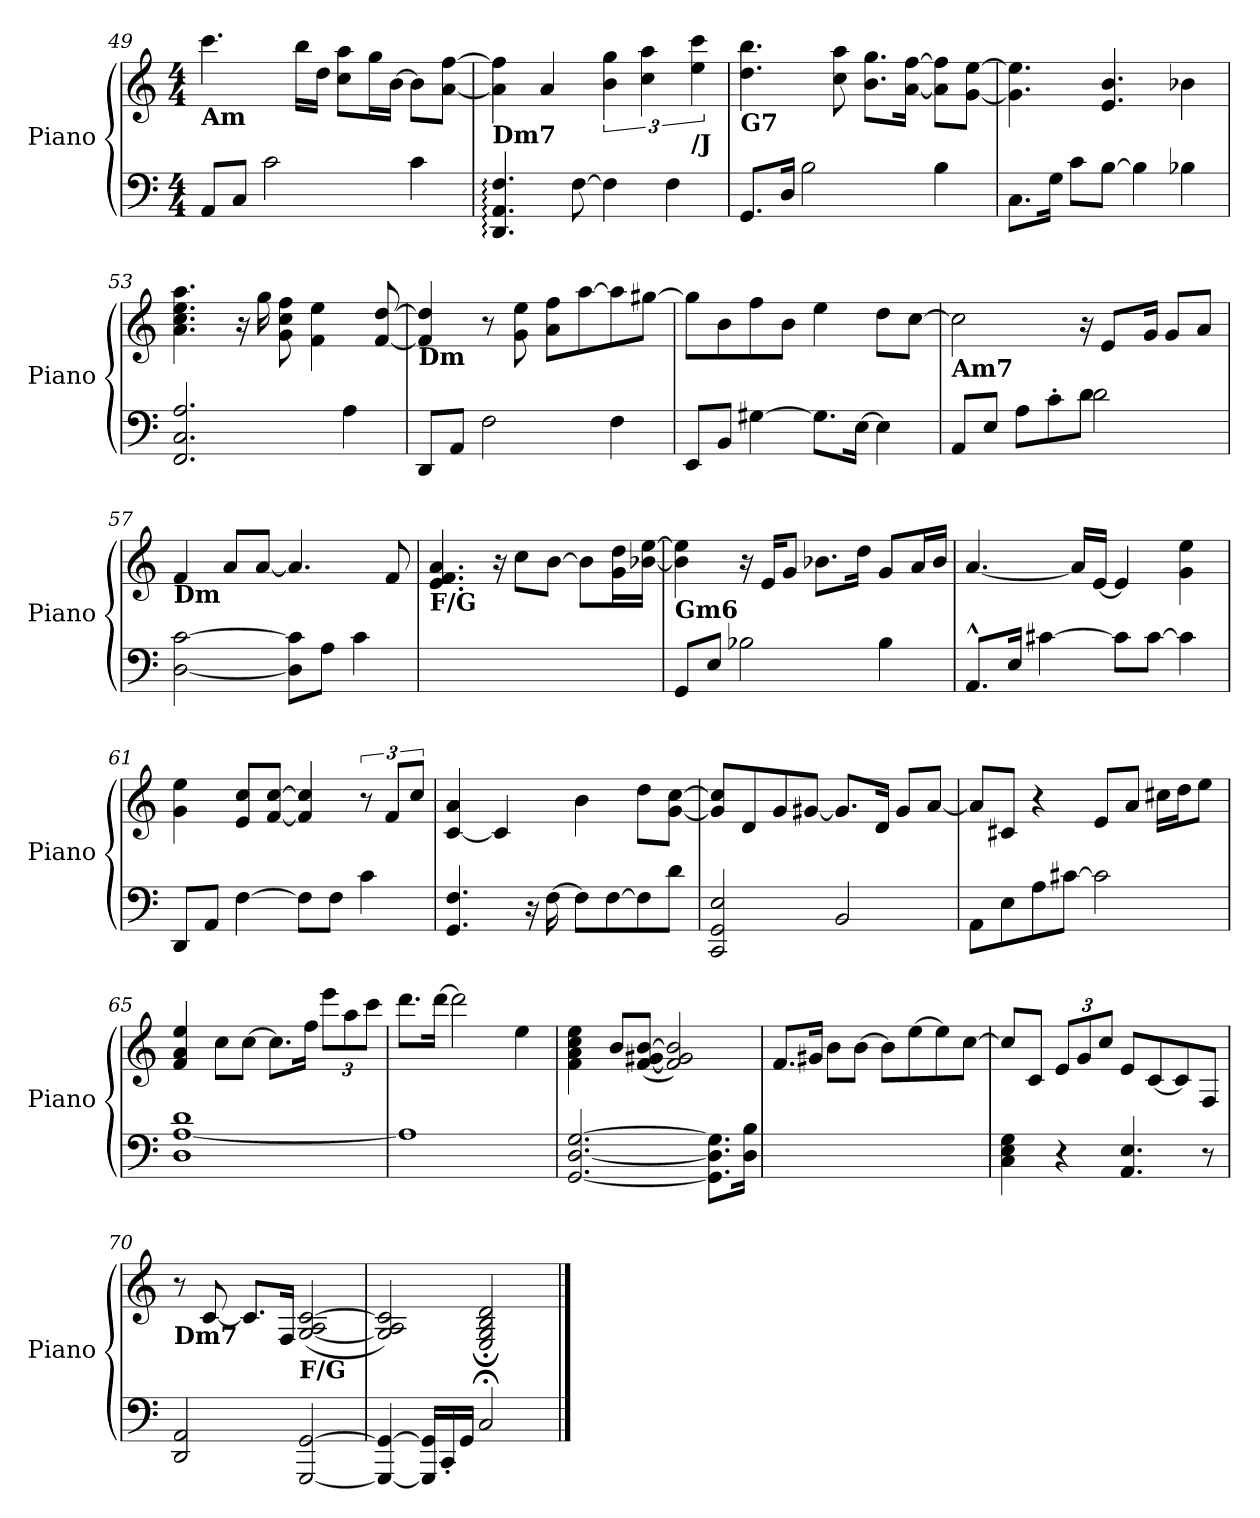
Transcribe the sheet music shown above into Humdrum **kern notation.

**kern	**kern
*part1	*part1
*staff2	*staff1
*I"Piano	*
*I'Piano	*
!!LO:LB:g=z
*clefF4	*clefG2
*M4/4	*M4/4
=49	=49
!	!LO:TX:b:B:t=Am
8AA/L	4.ccc\
8C/J	.
2c\	.
.	16bb\LL
.	16dd\JJ
.	8cc\ 8aa\L
.	16gg\L
.	[>16b\JJ
4c\	8b\L]
.	[<8a\ [>8ff\J
=50	=50
!	!LO:TX:b:B:t=Dm7
4.DD/: 4.AA/: 4.F/:	4a\] 4ff\]
.	4a/
[>8F\	.
4F\]	6b\ 6gg\
.	6cc\ 6aa\
4F\	.
!	!LO:TX:b:B:t=/J
.	6ee\ 6ccc\
=51	=51
!	!LO:TX:b:B:t=G7
8.GG/L	4.dd\ 4.bb\
16D/Jk	.
2B\	.
.	8cc\ 8aa\
.	8.b\ 8.gg\L
.	[<16a\ [>16ff\Jk
4B\	8a\] 8ff\]L
.	[<8g\ [>8ee\J
=52	=52
8.C\L	4.g\] 4.ee\]
16G\Jk	.
8c\L	.
[>8B\J	4.e/ 4.b/
4B\]	.
4B-X\	4b-X\
!!LO:LB:g=z
=53	=53
2.FF/ 2.C/ 2.A/	4.a\ 4.cc\ 4.ee\ 4.aa\
.	16r
.	16gg\
.	8g\ 8cc\ 8ff\
.	4f\ 4ee\
4A\	.
.	[<8f/ [>8dd/
=54	=54
!	!LO:TX:b:B:t=Dm
8DD/L	4f/] 4dd/]
8AA/J	.
2F\	8r
.	8g\ 8ee\
.	8a\ 8ff\L
.	[>8aa\
4F\	8aa\]
.	[>8gg#X\J
=55	=55
8EE/L	8gg#\L]
8BB/J	8b\
[>4G#X\	8ff\
.	8b\J
8.G#\L]	4ee\
[>16E\Jk	.
4E\]	8dd\L
.	[>8cc\J
=56	=56
*^	*
!	!	!LO:TX:b:B:t=Am7
8AA/L	2ryy	2cc\]
8E/J	.	.
8A\L	.	.
8c'<\	.	.
8d\J	2d\	16r
.	.	8e/L
4.ryy	.	.
.	.	16g/Jk
.	.	8g/L
.	.	8a/J
*v	*v	*
!!LO:PB:g=z
=57	=57
!	!LO:TX:b:B:t=Dm
[<2D\ [>2c\	4f/
.	8a/L
.	[<8a/J
8D\] 8c\]L	4.a/]
8A\J	.
4c\	.
.	8f/
=58	=58
!	!LO:TX:b:B:t=F/G
2...ryy	4.e/ 4.f/ 4.a/
.	16r
.	8cc\L
.	[>8b\J
.	8b\L]
.	16g\ 16dd\L
.	[<16b-X\ [>16ee\JJ
=59	=59
!	!LO:TX:b:B:t=Gm6
8GG/L	4b-\] 4ee\]
8E/J	.
2B-X\	16r
.	16e/KL
.	8g/J
.	8.b-X\L
.	16dd\Jk
4B-\	8g/L
.	16a/L
.	16b-/JJ
=60	=60
8.AA^^>/L	[<4.a/
16E/Jk	.
[>4c#X\	.
.	16a/LL]
.	[<16e/JJ
8c#\L]	4e/]
[>8c#\J	.
4c#\]	4g\ 4ee\
!!LO:LB:g=z
=61	=61
8DD/L	4g\ 4ee\
8AA/J	.
[>4F\	8e/ 8cc/L
.	[<8f/ [>8cc/J
8F\L]	4f/] 4cc/]
8F\J	.
4c\	12r
.	12f/L
.	12cc/J
=62	=62
4.GG/ 4.F/	[<4c/ 4a/
.	4c/]
16r	.
[>16F\	.
8F\L]	4b\
[>8F\	.
8F\]	8dd\L
8d\J	[<8g\ [>8cc\J
=63	=63
2CC/ 2GG/ 2E/	8g/] 8cc/]L
.	8d/
.	8g/
.	[<8g#X/J
2BB/	8.g#/L]
.	16d/Jk
.	8g#/L
.	[<8a/J
=64	=64
8AA\L	8a/L]
8E\	8c#X/J
8A\	4r
[>8c#X\J	.
2c#\]	8e/L
.	8a/J
.	16cc#X\LL
.	16dd\J
.	8ee\J
!!LO:LB:g=z
=65	=65
*^	*
*	*^	*
1d	[>1A	1D	4f/ 4a/ 4ee/
.	.	.	8cc\L
.	.	.	[>8cc\J
.	.	.	8.cc\L]
.	.	.	16ff\Jk
.	.	.	12eee\L
.	.	.	12aa\
.	.	.	12ccc\J
*v	*v	*v	*
=66	=66
1A]	8.ddd\L
.	[>16ddd\Jk
.	2ddd\]
.	4ee\
=67	=67
[<2.GG/ [>2.D/ [>2.G/	4f\ 4a\ 4cc\ 4ee\
.	8b/L
.	(>[<8f/ 8g#X/ [>8b/J
.	2f/] 2g#/ 2b/])
8.GG\] 8.D\] 8.G\]L	.
16D\ 16B\Jk	.
=68	=68
1ryy	8.f/L
.	16g#X/Jk
.	8b\L
.	[>8b\J
.	8b\L]
.	[>8ee\
.	8ee\]
.	[>8cc\J
!!LO:LB:g=z
=69	=69
4C\ 4E\ 4G\	8cc/L]
.	8c/J
4r	12e/L
.	12g/
.	12cc/J
4.AA/ 4.E/	8e/L
.	[<8c/
.	8c/]
8r	8F/J
=70	=70
!	!LO:TX:b:B:t=Dm7
2DD/ 2AA/	8r
.	[<8c/
.	8.c/L]
.	16F/Jk
!	!LO:TX:b:B:t=F/G
[<2GGG/ [>2GG/	(>[<2G/ 2A/ [>2c/
=71	=71
*	*^
4GGG/_ 4GG/_	2G/] 2A/ 2c/])	4..ryy
16GGG/] 16GG/]LL	.	.
16CC'>/	.	.
16GG/JJ	.	.
2C;/	.	2E/;< 2G/;< 2B/;< 2d/;<
.	4..ryy	.
*	*v	*v
==	==
*-	*-
